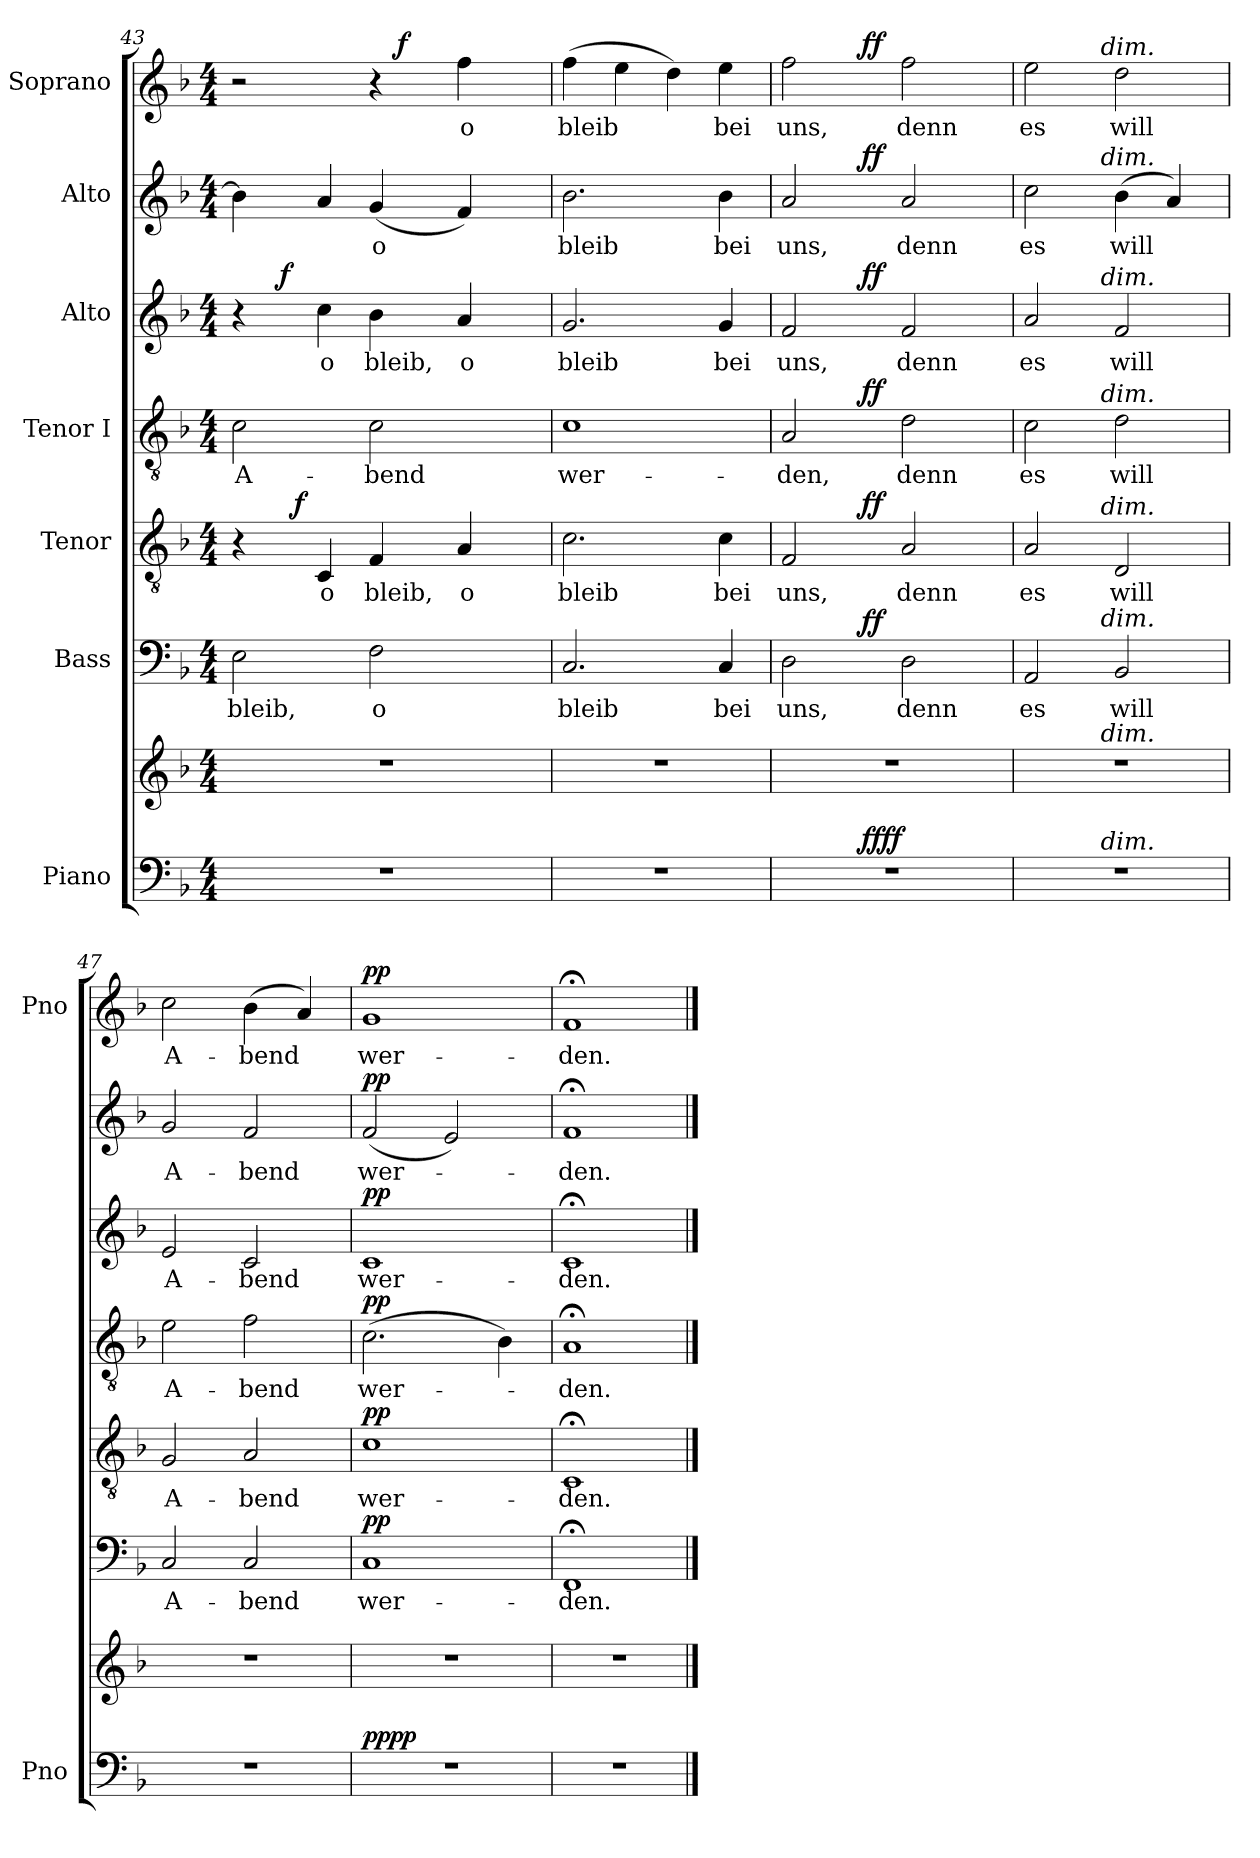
**kern	**kern	**dynam	**kern	**text	**dynam	**kern	**text	**dynam	**kern	**text	**dynam	**kern	**text	**dynam	**kern	**text	**dynam	**kern	**text	**dynam
*part7	*part7	*part7	*part6	*part6	*part6	*part5	*part5	*part5	*part4	*part4	*part4	*part3	*part3	*part3	*part2	*part2	*part2	*part1	*part1	*part1
*staff8	*staff7	*staff7/8	*staff6	*staff6	*staff6	*staff5	*staff5	*staff5	*staff4	*staff4	*staff4	*staff3	*staff3	*staff3	*staff2	*staff2	*staff2	*staff1	*staff1	*staff1
*I"Piano	*	*	*I"Bass	*	*	*I"Tenor	*	*	*I"Tenor I	*	*	*I"Alto	*	*	*I"Alto	*	*	*I"Soprano	*	*
*I'Pno	*	*	*	*	*	*	*	*	*	*	*	*	*	*	*	*	*	*I'Pno	*	*
*clefF4	*clefG2	*	*clefF4	*	*	*clefGv2	*	*	*clefGv2	*	*	*clefG2	*	*	*clefG2	*	*	*clefG2	*	*
*k[b-]	*k[b-]	*	*k[b-]	*	*	*k[b-]	*	*	*k[b-]	*	*	*k[b-]	*	*	*k[b-]	*	*	*k[b-]	*	*
*F:	*F:	*	*F:	*	*	*F:	*	*	*F:	*	*	*F:	*	*	*F:	*	*	*F:	*	*
*M4/4	*M4/4	*	*M4/4	*	*	*M4/4	*	*	*M4/4	*	*	*M4/4	*	*	*M4/4	*	*	*M4/4	*	*
=43	=43	=43	=43	=43	=43	=43	=43	=43	=43	=43	=43	=43	=43	=43	=43	=43	=43	=43	=43	=43
*	*	*	*	*	*	*^	*	*	*	*	*	*^	*	*	*	*	*	*^	*	*
1r	1r	.	2E\	bleib,	.	4r	8.ryy	.	.	2c\	A-	.	4r	8ryy	.	.	4b-\]	.	.	2r	2ryy	.	.
.	.	.	.	.	.	.	.	.	.	.	.	.	.	32ryy	.	.	.	.	.	.	.	.	.
!	!	!	!	!	!	!	!	!	!	!	!	!	!	!	!	!LO:DY:a	!	!	!	!	!	!	!
.	.	.	.	.	.	.	.	.	.	.	.	.	.	2ryy	.	f	.	.	.	.	.	.	.
!	!	!	!	!	!	!	!	!	!LO:DY:a	!	!	!	!	!	!	!	!	!	!	!	!	!	!
.	.	.	.	.	.	.	2ryy	.	f	.	.	.	.	.	.	.	.	.	.	.	.	.	.
.	.	.	.	.	.	4C/	.	o	.	.	.	.	4cc\	.	o	.	4a/	.	.	.	.	.	.
.	.	.	2F\	o	.	4F/	.	bleib,	.	2c\	-bend	.	4b-\	.	bleib,	.	(4g/	o	.	4r	16.ryy	.	.
!	!	!	!	!	!	!	!	!	!	!	!	!	!	!	!	!	!	!	!	!	!	!	!LO:DY:a
.	.	.	.	.	.	.	.	.	.	.	.	.	.	.	.	.	.	.	.	.	4ryy	.	f
.	.	.	.	.	.	.	.	.	.	.	.	.	.	4ryy	.	.	.	.	.	.	.	.	.
.	.	.	.	.	.	.	4ryy	.	.	.	.	.	.	.	.	.	.	.	.	.	.	.	.
.	.	.	.	.	.	4A/	.	o	.	.	.	.	4a/	.	o	.	4f/)	.	.	4ff\	.	o	.
.	.	.	.	.	.	.	.	.	.	.	.	.	.	.	.	.	.	.	.	.	8ryy	.	.
.	.	.	.	.	.	.	.	.	.	.	.	.	.	16.ryy	.	.	.	.	.	.	.	.	.
.	.	.	.	.	.	.	16ryy	.	.	.	.	.	.	.	.	.	.	.	.	.	.	.	.
.	.	.	.	.	.	.	.	.	.	.	.	.	.	.	.	.	.	.	.	.	32ryy	.	.
*	*	*	*	*	*	*v	*v	*	*	*	*	*	*v	*v	*	*	*	*	*	*v	*v	*	*
=44	=44	=44	=44	=44	=44	=44	=44	=44	=44	=44	=44	=44	=44	=44	=44	=44	=44	=44	=44	=44
1r	1r	.	2.C/	bleib	.	2.c\	bleib	.	1c	wer-	.	2.g/	bleib	.	2.b-\	bleib	.	(4ff\	bleib	.
.	.	.	.	.	.	.	.	.	.	.	.	.	.	.	.	.	.	4ee\	.	.
.	.	.	.	.	.	.	.	.	.	.	.	.	.	.	.	.	.	4dd\)	.	.
.	.	.	4C/	bei	.	4c\	bei	.	.	.	.	4g/	bei	.	4b-\	bei	.	4ee\	bei	.
=45	=45	=45	=45	=45	=45	=45	=45	=45	=45	=45	=45	=45	=45	=45	=45	=45	=45	=45	=45	=45
*^	*^	*	*^	*	*	*^	*	*	*^	*	*	*^	*	*	*^	*	*	*^	*	*
1r	4ryy	1r	4ryy	.	2D\	4ryy	uns,	.	2F/	4ryy	uns,	.	2A/	4ryy	-den,	.	2f/	4ryy	uns,	.	2a/	4ryy	uns,	.	2ff\	4ryy	uns,	.
.	16.ryy	.	16.ryy	.	.	16.ryy	.	.	.	16.ryy	.	.	.	16.ryy	.	.	.	16.ryy	.	.	.	16.ryy	.	.	.	16.ryy	.	.
!	!	!	!	!LO:DY:a=2	!	!	!	!	!	!	!	!	!	!	!	!	!	!	!	!	!	!	!	!	!	!	!	!
!	!	!	!	!LO:DY:n=1:a	!	!	!	!LO:DY:a	!	!	!	!LO:DY:a	!	!	!	!LO:DY:a	!	!	!	!LO:DY:a	!	!	!	!LO:DY:a	!	!	!	!LO:DY:a
.	2ryy	.	2ryy	ff ff	.	2ryy	.	ff	.	2ryy	.	ff	.	2ryy	.	ff	.	2ryy	.	ff	.	2ryy	.	ff	.	2ryy	.	ff
.	.	.	.	.	2D\	.	denn	.	2A/	.	denn	.	2d\	.	denn	.	2f/	.	denn	.	2a/	.	denn	.	2ff\	.	denn	.
.	8ryy	.	8ryy	.	.	8ryy	.	.	.	8ryy	.	.	.	8ryy	.	.	.	8ryy	.	.	.	8ryy	.	.	.	8ryy	.	.
.	32ryy	.	32ryy	.	.	32ryy	.	.	.	32ryy	.	.	.	32ryy	.	.	.	32ryy	.	.	.	32ryy	.	.	.	32ryy	.	.
=46	=46	=46	=46	=46	=46	=46	=46	=46	=46	=46	=46	=46	=46	=46	=46	=46	=46	=46	=46	=46	=46	=46	=46	=46	=46	=46	=46	=46
1r	4...ryy	1r	4...ryy	.	2AA/	4...ryy	es	.	2A/	4...ryy	es	.	2c\	4...ryy	es	.	2a/	4...ryy	es	.	2cc\	4...ryy	es	.	2ee\	4...ryy	es	.
!	!	!	!	!	!	!	!	!	!	!	!	!	!	!	!	!	!	!	!	!	!	!	!	!	!	!LO:TX:a:i:t=dim.	!	!
!	!	!	!	!	!	!	!	!	!	!	!	!	!	!	!	!	!	!	!	!	!	!LO:TX:a:i:t=dim.	!	!	!	!	!	!
!	!	!	!	!	!	!	!	!	!	!	!	!	!	!	!	!	!	!LO:TX:a:i:t=dim.	!	!	!	!	!	!	!	!	!	!
!	!	!	!	!	!	!	!	!	!	!	!	!	!	!LO:TX:a:i:t=dim.	!	!	!	!	!	!	!	!	!	!	!	!	!	!
!	!	!	!	!	!	!	!	!	!	!LO:TX:a:i:t=dim.	!	!	!	!	!	!	!	!	!	!	!	!	!	!	!	!	!	!
!	!	!	!	!	!	!LO:TX:a:i:t=dim.	!	!	!	!	!	!	!	!	!	!	!	!	!	!	!	!	!	!	!	!	!	!
!	!	!	!LO:TX:a:i:t=dim.	!	!	!	!	!	!	!	!	!	!	!	!	!	!	!	!	!	!	!	!	!	!	!	!	!
!	!LO:TX:a:i:t=dim.	!	!	!	!	!	!	!	!	!	!	!	!	!	!	!	!	!	!	!	!	!	!	!	!	!	!	!
.	2ryy	.	2ryy	.	.	2ryy	.	.	.	2ryy	.	.	.	2ryy	.	.	.	2ryy	.	.	.	2ryy	.	.	.	2ryy	.	.
.	.	.	.	.	2BB-/	.	will	.	2D/	.	will	.	2d\	.	will	.	2f/	.	will	.	(4b-\	.	will	.	2dd\	.	will	.
.	.	.	.	.	.	.	.	.	.	.	.	.	.	.	.	.	.	.	.	.	4a/)	.	.	.	.	.	.	.
.	32ryy	.	32ryy	.	.	32ryy	.	.	.	32ryy	.	.	.	32ryy	.	.	.	32ryy	.	.	.	32ryy	.	.	.	32ryy	.	.
*v	*v	*	*	*	*v	*v	*	*	*v	*v	*	*	*v	*v	*	*	*v	*v	*	*	*v	*v	*	*	*v	*v	*	*
*	*v	*v	*	*	*	*	*	*	*	*	*	*	*	*	*	*	*	*	*	*	*
=47	=47	=47	=47	=47	=47	=47	=47	=47	=47	=47	=47	=47	=47	=47	=47	=47	=47	=47	=47	=47
1r	1r	.	2C/	A-	.	2G/	A-	.	2e\	A-	.	2e/	A-	.	2g/	A-	.	2cc\	A-	.
.	.	.	2C/	-bend	.	2A/	-bend	.	2f\	-bend	.	2c/	-bend	.	2f/	-bend	.	(4b-\	-bend	.
.	.	.	.	.	.	.	.	.	.	.	.	.	.	.	.	.	.	4a/)	.	.
=48	=48	=48	=48	=48	=48	=48	=48	=48	=48	=48	=48	=48	=48	=48	=48	=48	=48	=48	=48	=48
!	!	!LO:DY:a=2	!	!	!	!	!	!	!	!	!	!	!	!	!	!	!	!	!	!
!	!	!LO:DY:n=1:a	!	!	!LO:DY:a	!	!	!LO:DY:a	!	!	!LO:DY:a	!	!	!LO:DY:a	!	!	!LO:DY:a	!	!	!LO:DY:a
1r	1r	pp pp	1C	wer-	pp	1c	wer-	pp	(2.c\	wer-	pp	1c	wer-	pp	(2f/	wer-	pp	1g	wer-	pp
.	.	.	.	.	.	.	.	.	.	.	.	.	.	.	2e/)	.	.	.	.	.
.	.	.	.	.	.	.	.	.	4B-\)	.	.	.	.	.	.	.	.	.	.	.
!!LO:PB:g=z
=49	=49	=49	=49	=49	=49	=49	=49	=49	=49	=49	=49	=49	=49	=49	=49	=49	=49	=49	=49	=49
1r	1r	.	1FF;<	-den.	.	1C;<	-den.	.	1A;<	-den.	.	1c;<	-den.	.	1f;<	-den.	.	1f;<	-den.	.
==	==	==	==	==	==	==	==	==	==	==	==	==	==	==	==	==	==	==	==	==
*-	*-	*-	*-	*-	*-	*-	*-	*-	*-	*-	*-	*-	*-	*-	*-	*-	*-	*-	*-	*-
